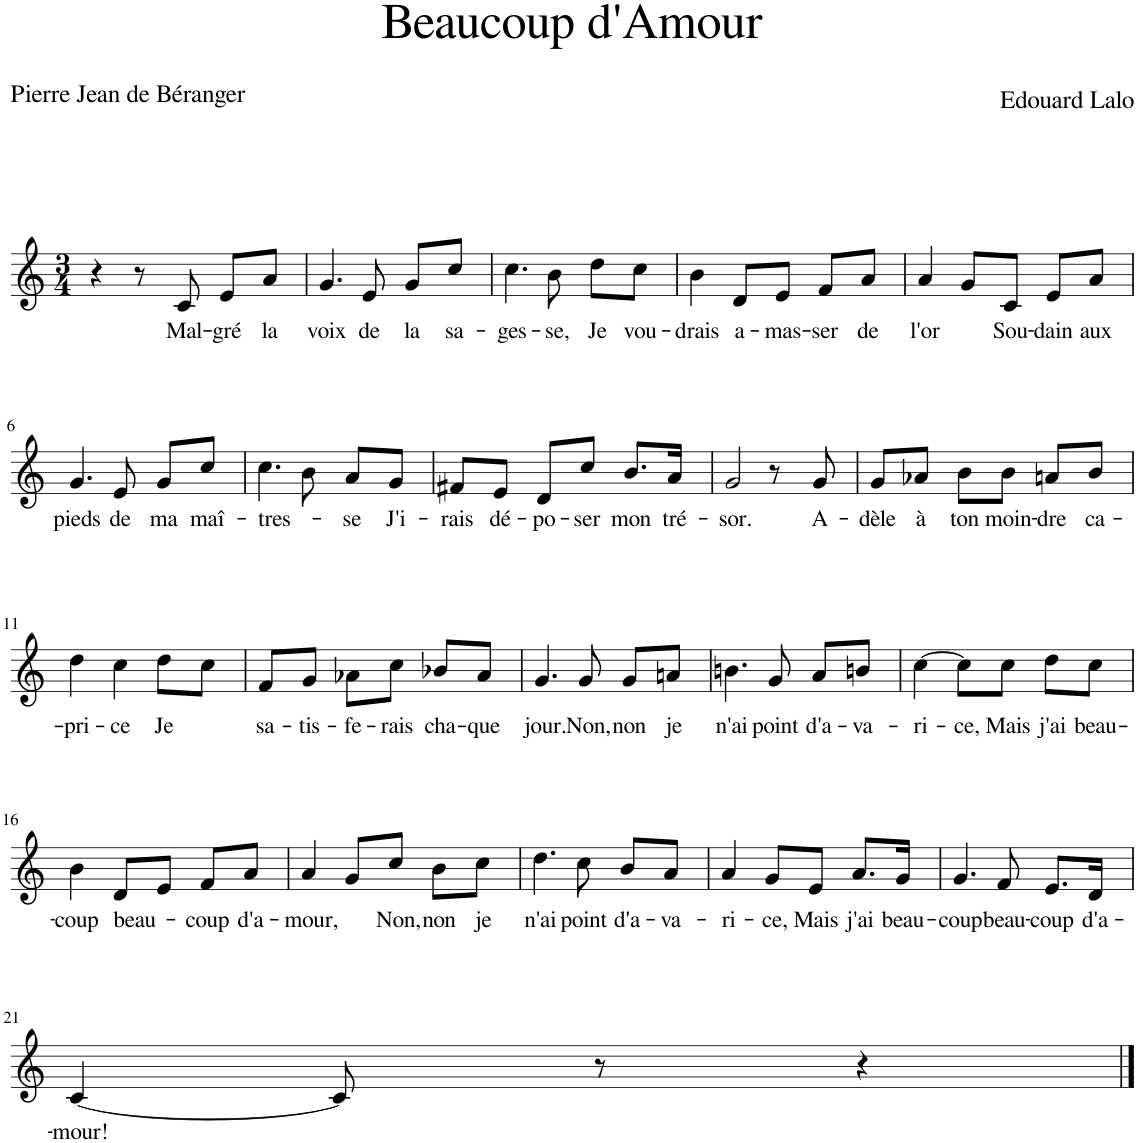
**kern	**text
*part1	*part1
*staff1	*staff1
*I"Piano	*
*I'Pno	*
*clefG2	*
*k[]	*
*M3/4	*
=1	=1
4r	.
8r	.
!	!LO:LY:b
8c/	Mal-
!	!LO:LY:b
8e/L	-gré
!	!LO:LY:b
8a/J	la
=2	=2
!	!LO:LY:b
4.g/	voix
!	!LO:LY:b
8e/	de
!	!LO:LY:b
8g/L	la
!	!LO:LY:b
8cc/J	sa-
=3	=3
!	!LO:LY:b
4.cc\	-ges-
!	!LO:LY:b
8b\	-se,
!	!LO:LY:b
8dd\L	Je
!	!LO:LY:b
8cc\J	vou-
=4	=4
!	!LO:LY:b
4b\	-drais
!	!LO:LY:b
8d/L	a-
!	!LO:LY:b
8e/J	-mas-
!	!LO:LY:b
8f/L	-ser
!	!LO:LY:b
8a/J	de
=5	=5
!	!LO:LY:b
4a/	l'or
8g/L	.
!	!LO:LY:b
8c/J	Sou-
!	!LO:LY:b
8e/L	-dain
!	!LO:LY:b
8a/J	aux
!!LO:LB:g=z
=6	=6
!	!LO:LY:b
4.g/	pieds
!	!LO:LY:b
8e/	de
!	!LO:LY:b
8g/L	ma
!	!LO:LY:b
8cc/J	maî-
=7	=7
!	!LO:LY:b
4.cc\	-tres-
8b\	.
!	!LO:LY:b
8a/L	-se
!	!LO:LY:b
8g/J	J'i-
=8	=8
!	!LO:LY:b
8f#X/L	-rais
!	!LO:LY:b
8e/J	dé-
!	!LO:LY:b
8d/L	-po-
!	!LO:LY:b
8cc/J	-ser
!	!LO:LY:b
8.b/L	mon
!	!LO:LY:b
16a/Jk	tré-
=9	=9
!	!LO:LY:b
2g/	-sor.
8r	.
!	!LO:LY:b
8g/	A-
=10	=10
!	!LO:LY:b
8g/L	-dèle
!	!LO:LY:b
8a-X/J	à
!	!LO:LY:b
8b\L	ton
!	!LO:LY:b
8b\J	moin-
!	!LO:LY:b
8an/L	-dre
!	!LO:LY:b
8b/J	ca-
!!LO:LB:g=z
=11	=11
!	!LO:LY:b
4dd\	-pri-
!	!LO:LY:b
4cc\	-ce
!	!LO:LY:b
8dd\L	Je
8cc\J	.
=12	=12
!	!LO:LY:b
8f/L	sa-
!	!LO:LY:b
8g/J	-tis-
!	!LO:LY:b
8a-X\L	-fe-
!	!LO:LY:b
8cc\J	-rais
!	!LO:LY:b
8b-X/L	cha-
!	!LO:LY:b
8a-/J	-que
=13	=13
!	!LO:LY:b
4.g/	jour.
!	!LO:LY:b
8g/	Non,
!	!LO:LY:b
8g/L	non
!	!LO:LY:b
8an/J	je
=14	=14
!	!LO:LY:b
4.bn\	n'ai
!	!LO:LY:b
8g/	point
!	!LO:LY:b
8a/L	d'a-
!	!LO:LY:b
8bn/J	-va-
=15	=15
!	!LO:LY:b
[4cc\	-ri-
!	!LO:LY:b
8cc\L]	-ce,
!	!LO:LY:b
8cc\J	Mais
!	!LO:LY:b
8dd\L	j'ai
!	!LO:LY:b
8cc\J	beau-
!!LO:LB:g=z
=16	=16
!	!LO:LY:b
4b\	-coup
!	!LO:LY:b
8d/L	beau-
8e/J	.
!	!LO:LY:b
8f/L	-coup
!	!LO:LY:b
8a/J	d'a-
=17	=17
!	!LO:LY:b
4a/	-mour,
8g/L	.
!	!LO:LY:b
8cc/J	Non,
!	!LO:LY:b
8b\L	non
!	!LO:LY:b
8cc\J	je
=18	=18
!	!LO:LY:b
4.dd\	n'ai
!	!LO:LY:b
8cc\	point
!	!LO:LY:b
8b/L	d'a-
!	!LO:LY:b
8a/J	-va-
=19	=19
!	!LO:LY:b
4a/	-ri-
!	!LO:LY:b
8g/L	-ce,
!	!LO:LY:b
8e/J	Mais
!	!LO:LY:b
8.a/L	j'ai
!	!LO:LY:b
16g/Jk	beau-
=20	=20
!	!LO:LY:b
4.g/	-coup
!	!LO:LY:b
8f/	beau-
!	!LO:LY:b
8.e/L	-coup
!	!LO:LY:b
16d/Jk	d'a-
!!LO:LB:g=z
=21	=21
!	!LO:LY:b
[4c/	-mour!
8c/]	.
8r	.
4r	.
==	==
*-	*-
